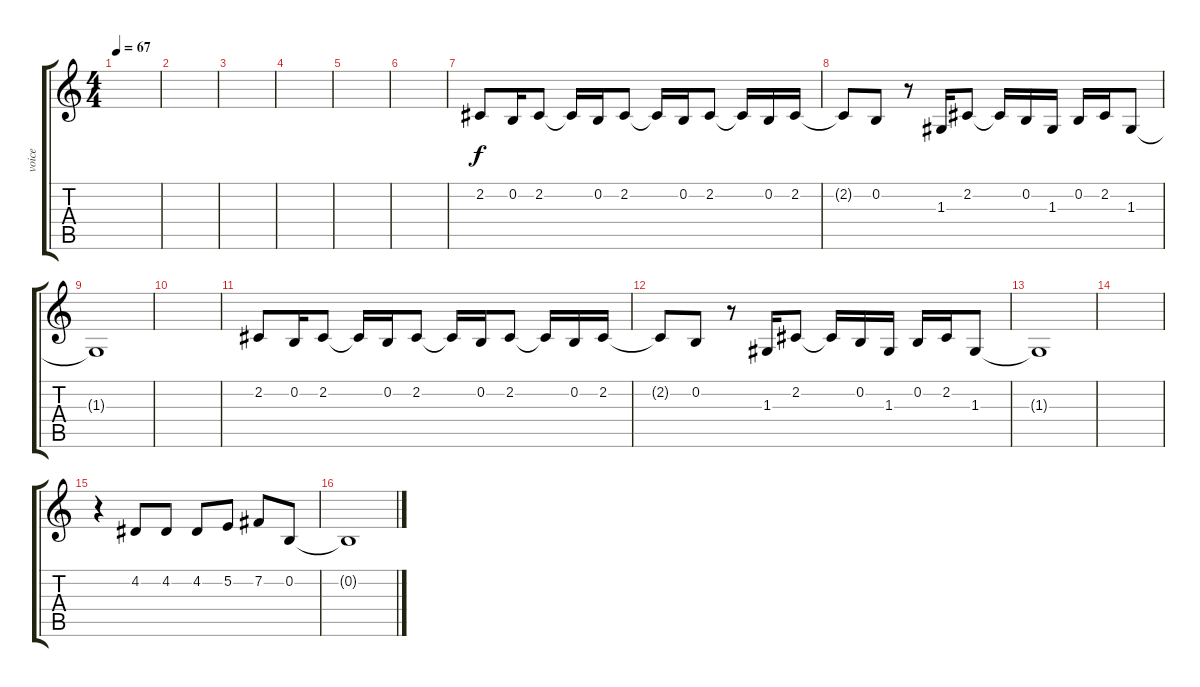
\track ("voice" "voice") {instrument altosax}
\staff {score tabs}
\tuning (E4 B3 G3 D3 A2 E2) {hide}
\ts (4 4)
\tempo 67
\clef g2
\ks c
|
|
|
|
|
|
2.2.8 0.2.16 2.2.8 2.2{t}.16 0.2.16 2.2.8 2.2{t}.16 0.2.16 2.2.8 2.2{t}.16 0.2.16 2.2.16 |
2.2{t}.8 0.2.8 r.8 1.3.16 2.2.8 2.2{t}.16 0.2.16 1.3.16 0.2.16 2.2.16 1.3.8 |
1.3{t}.1 |
|
2.2.8 0.2.16 2.2.8 2.2{t}.16 0.2.16 2.2.8 2.2{t}.16 0.2.16 2.2.8 2.2{t}.16 0.2.16 2.2.16 |
2.2{t}.8 0.2.8 r.8 1.3.16 2.2.8 2.2{t}.16 0.2.16 1.3.16 0.2.16 2.2.16 1.3.8 |
1.3{t}.1 |
|
r.4 4.2.8 4.2.8 4.2.8 5.2.8 7.2.8 0.2.8 |
0.2{t}.1
